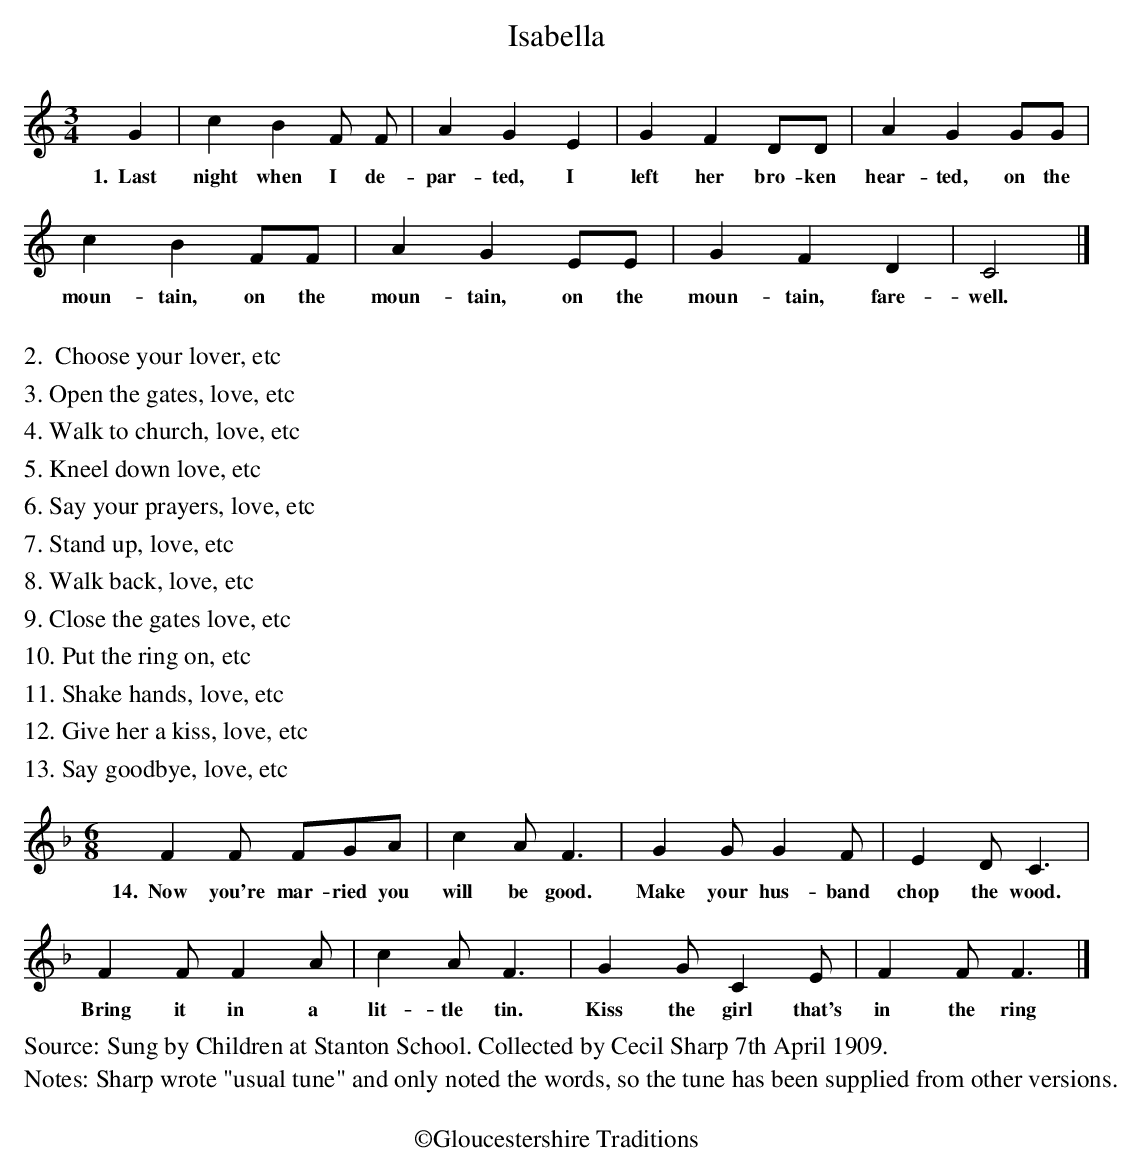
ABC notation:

X:1
T:Isabella
L:1/4
M:3/4
K:Cmaj
G| cBF/2 F/2 |AGE |GFD/D/ |AGG/G/ |
w:1.~~Last night when I de-par-ted, I left her bro-ken hear-ted, on the
cBF/F/ | AGE/E/ |GFD | C2|]
w:moun-tain, on the moun-tain, on the moun-tain, fare-well.
W:
%%text 2.  Choose your lover, etc
%%text 3. Open the gates, love, etc
%%text 4. Walk to church, love, etc
%%text 5. Kneel down love, etc
%%text 6. Say your prayers, love, etc
%%text 7. Stand up, love, etc
%%text 8. Walk back, love, etc
%%text 9. Close the gates love, etc
%%text 10. Put the ring on, etc
%%text 11. Shake hands, love, etc
%%text 12. Give her a kiss, love, etc
%%text 13. Say goodbye, love, etc
[M:6/8][L:1/8][K:F]F2F FGA|c2AF3|G2GG2F|E2DC3|
w:14.~~Now you're mar-ried you will be good. Make your hus-band chop the wood.
F2FF2A|c2AF3|G2GC2E|F2FF3|]
w:Bring it in a lit-tle tin. Kiss the girl that's in the ring
